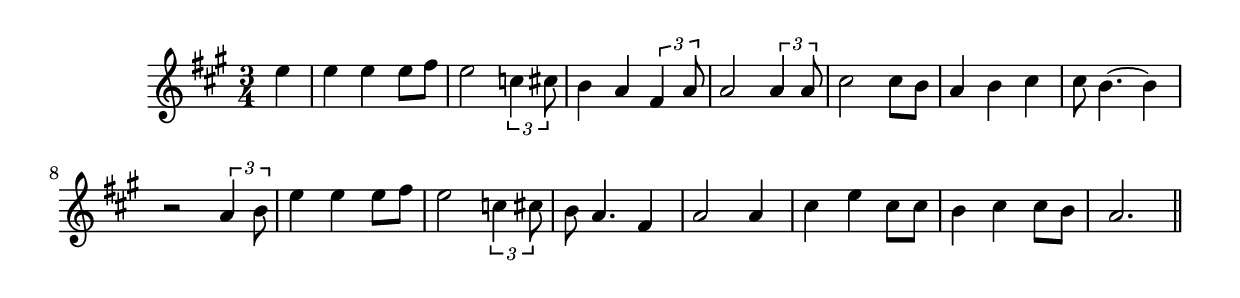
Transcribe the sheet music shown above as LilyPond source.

\version "2.14.0"
%{\header {
  title = "Cyclone at Ryecove (Missouri)"
  composer = "anonymous"
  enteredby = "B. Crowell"
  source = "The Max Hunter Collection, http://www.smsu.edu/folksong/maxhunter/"
}%}
\score{{\key a \major
\time 3/4
%{\tempo 4=70
%}\relative es'' {
  \partial 4
  e4 |
  e4 e e8 fis | e2 \times 2/3 {c4 cis8} | b4 a \times 2/3 {fis4 a8} |
  a2 \times 2/3 {a4 a8} | cis2 cis8 b | a4 b cis | cis8 b4.~ b4 | r2 \times 2/3 {a4 b8} |
  e4 e e8 fis | e2 \times 2/3 {c4 cis8} | b8 a4. fis4 |
  a2 a4 | cis4 e cis8 cis | b4 cis cis8 b | a2.
  \bar "||"
}

}}